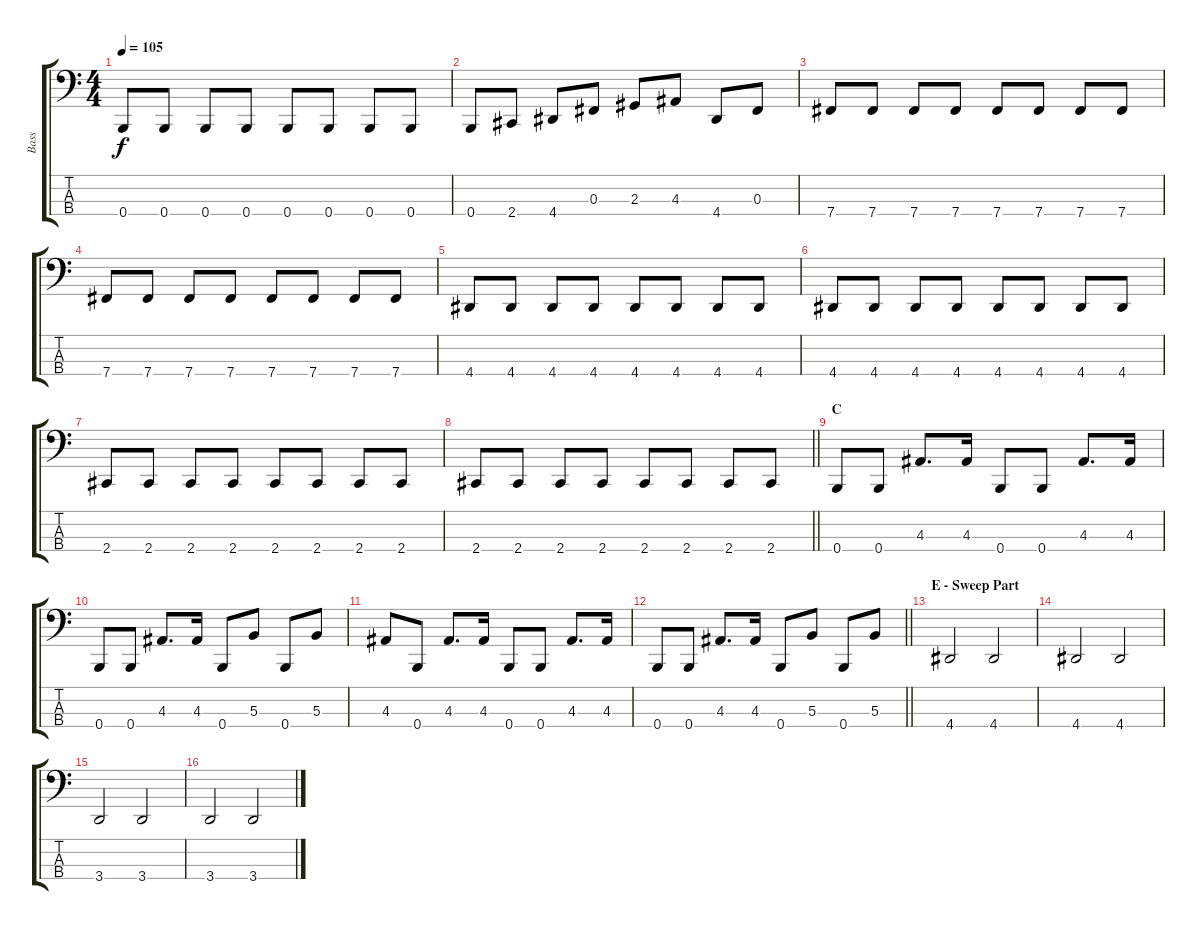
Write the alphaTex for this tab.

\track ("Bass" "Bass") {instrument electricbassfinger}
\staff {score tabs}
\tuning (Gb2 B1 Gb1 B0) {hide}
\ts (4 4)
\tempo 105
\clef f4
\ks c
0.4.8{dy f} 0.4.8 0.4.8 0.4.8 0.4.8 0.4.8 0.4.8 0.4.8 |
0.4.8 2.4.8 4.4.8 0.3.8 2.3.8 4.3.8 4.4.8 0.3.8 |
7.4.8 7.4.8 7.4.8 7.4.8 7.4.8 7.4.8 7.4.8 7.4.8 |
7.4.8 7.4.8 7.4.8 7.4.8 7.4.8 7.4.8 7.4.8 7.4.8 |
4.4.8 4.4.8 4.4.8 4.4.8 4.4.8 4.4.8 4.4.8 4.4.8 |
4.4.8 4.4.8 4.4.8 4.4.8 4.4.8 4.4.8 4.4.8 4.4.8 |
2.4.8 2.4.8 2.4.8 2.4.8 2.4.8 2.4.8 2.4.8 2.4.8 |
\barLineRight lightlight
2.4.8 2.4.8 2.4.8 2.4.8 2.4.8 2.4.8 2.4.8 2.4.8 |
\section ("" "C")
0.4.8 0.4.8 4.3.8{d} 4.3.16 0.4.8 0.4.8 4.3.8{d} 4.3.16 |
0.4.8 0.4.8 4.3.8{d} 4.3.16 0.4.8 5.3.8 0.4.8 5.3.8 |
4.3.8 0.4.8 4.3.8{d} 4.3.16 0.4.8 0.4.8 4.3.8{d} 4.3.16 |
\barLineRight lightlight
0.4.8 0.4.8 4.3.8{d} 4.3.16 0.4.8 5.3.8 0.4.8 5.3.8 |
\section ("" "E - Sweep Part")
4.4.2 4.4.2 |
4.4.2 4.4.2 |
3.4.2 3.4.2 |
3.4.2 3.4.2
